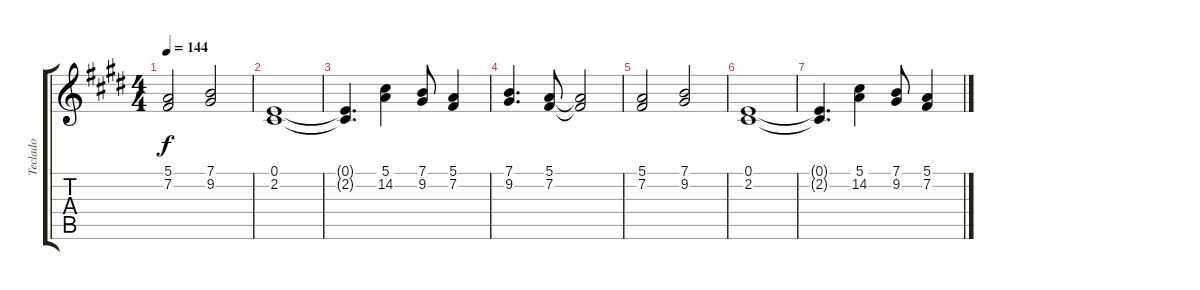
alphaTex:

\track ("Teclado" "Teclado") {instrument electricpiano2}
\staff {score tabs}
\tuning (E4 B3 G3 D3 A2 E2) {hide}
\ts (4 4)
\tempo 144
\clef g2
\ks e
(5.1 7.2).2{dy f} (7.1 9.2).2 |
(0.1 2.2).1 |
(0.1{t} 2.2{t}).4{d} (5.1 14.2).4 (7.1 9.2).8 (5.1 7.2).4 |
(7.1 9.2).4{d} (5.1 7.2).8 (5.1{t} 7.2{t}).2 |
(5.1 7.2).2 (7.1 9.2).2 |
(0.1 2.2).1 |
(0.1{t} 2.2{t}).4{d} (5.1 14.2).4 (7.1 9.2).8 (5.1 7.2).4
